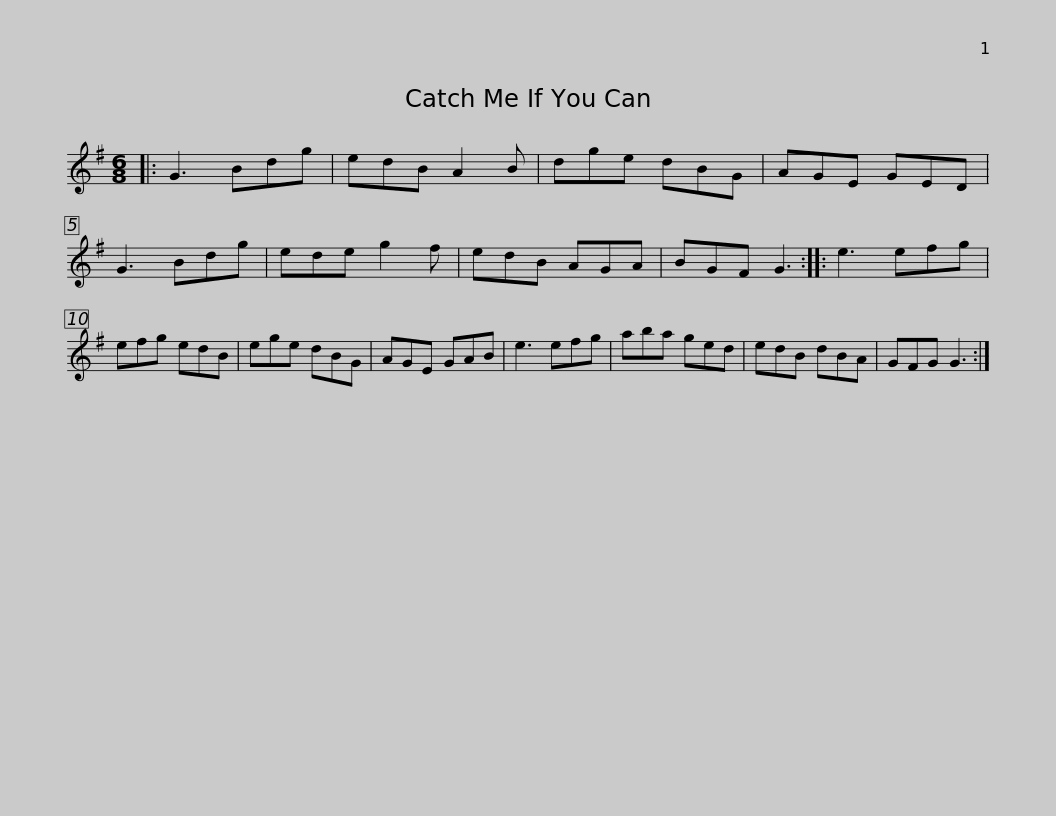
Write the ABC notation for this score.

X:1
L:1/8
M:6/8
I:linebreak $
K:G
V:1 treble
V:1
|: G3 Bdg | edB A2 B | dge dBG | AGE GED | G3 Bdg | %5
 ede g2 f | edB AGA | BGF G3 ::$ e3 efg | efg edB | %10
 ege dBG | AGE GAB | e3 efg | aba ged | edB dBA |$ %15
 GFG G3 :| %16
